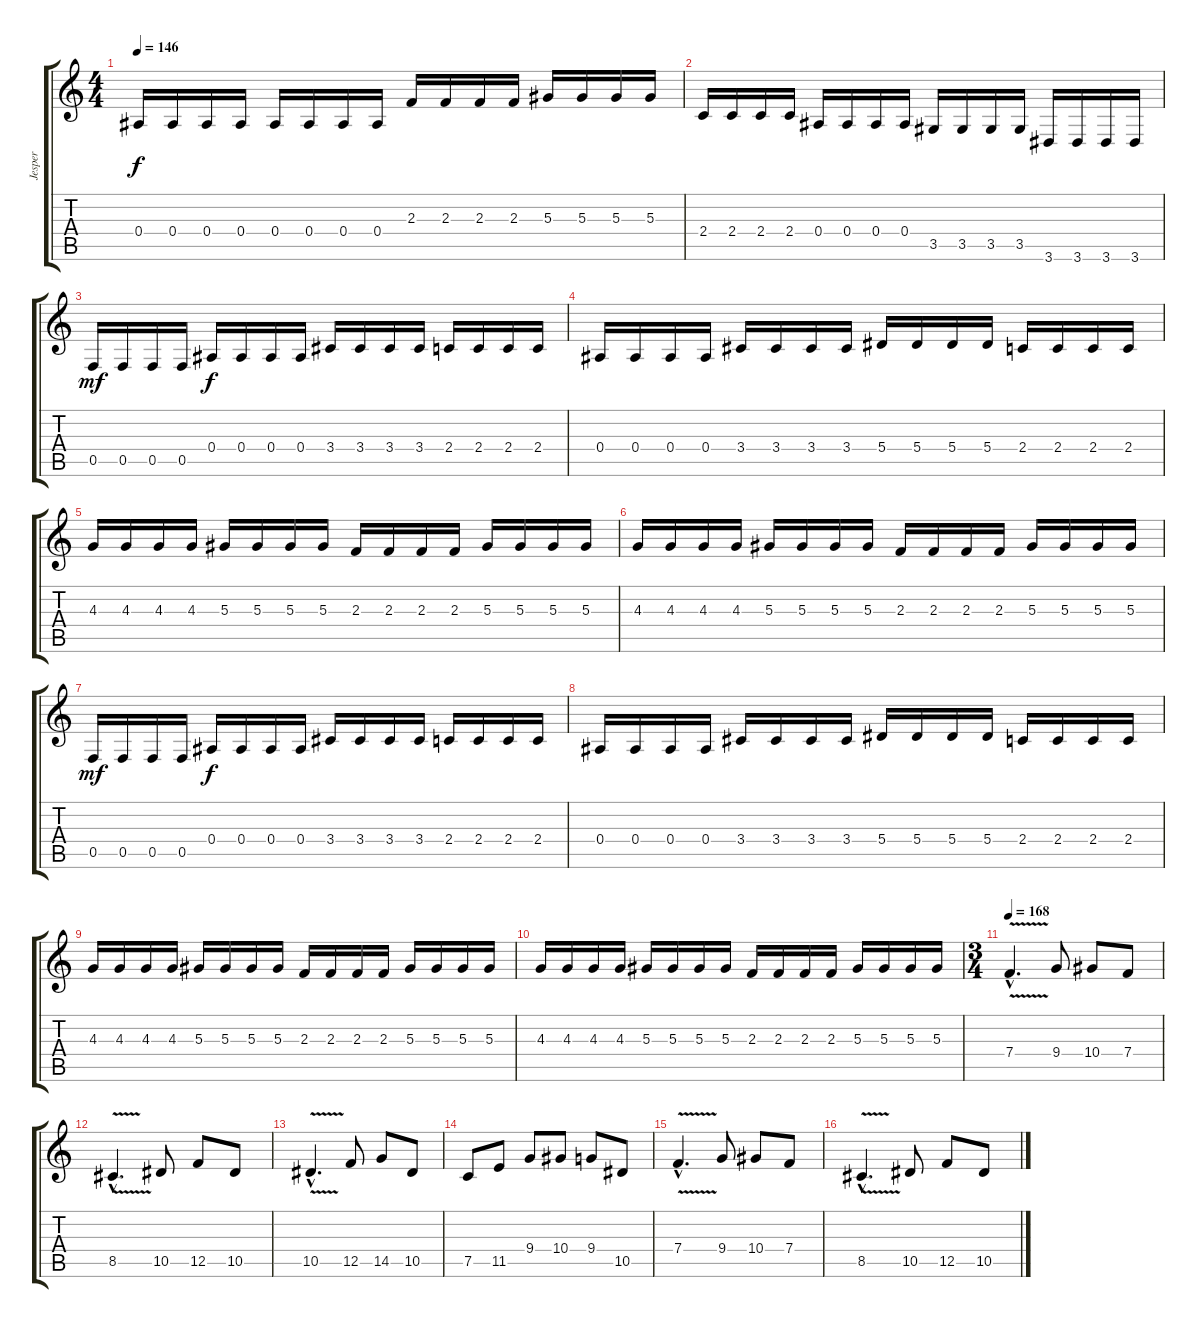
\track ("Jesper" "Jesper") {instrument distortionguitar}
\staff {score tabs}
\tuning (C4 G3 Eb3 Bb2 F2 C2) {hide}
\ts (4 4)
\tempo 146
\clef g2
\ks c
0.4.16{dy f} 0.4.16 0.4.16 0.4.16 0.4.16 0.4.16 0.4.16 0.4.16 2.3.16 2.3.16 2.3.16 2.3.16 5.3.16 5.3.16 5.3.16 5.3.16 |
2.4.16 2.4.16 2.4.16 2.4.16 0.4.16 0.4.16 0.4.16 0.4.16 3.5.16 3.5.16 3.5.16 3.5.16 3.6.16 3.6.16 3.6.16 3.6.16 |
0.5.16{dy mf} 0.5.16 0.5.16 0.5.16 0.4.16{dy f} 0.4.16 0.4.16 0.4.16 3.4.16 3.4.16 3.4.16 3.4.16 2.4.16 2.4.16 2.4.16 2.4.16 |
0.4.16 0.4.16 0.4.16 0.4.16 3.4.16 3.4.16 3.4.16 3.4.16 5.4.16 5.4.16 5.4.16 5.4.16 2.4.16 2.4.16 2.4.16 2.4.16 |
4.3.16 4.3.16 4.3.16 4.3.16 5.3.16 5.3.16 5.3.16 5.3.16 2.3.16 2.3.16 2.3.16 2.3.16 5.3.16 5.3.16 5.3.16 5.3.16 |
4.3.16 4.3.16 4.3.16 4.3.16 5.3.16 5.3.16 5.3.16 5.3.16 2.3.16 2.3.16 2.3.16 2.3.16 5.3.16 5.3.16 5.3.16 5.3.16 |
0.5.16{dy mf} 0.5.16 0.5.16 0.5.16 0.4.16{dy f} 0.4.16 0.4.16 0.4.16 3.4.16 3.4.16 3.4.16 3.4.16 2.4.16 2.4.16 2.4.16 2.4.16 |
0.4.16 0.4.16 0.4.16 0.4.16 3.4.16 3.4.16 3.4.16 3.4.16 5.4.16 5.4.16 5.4.16 5.4.16 2.4.16 2.4.16 2.4.16 2.4.16 |
4.3.16 4.3.16 4.3.16 4.3.16 5.3.16 5.3.16 5.3.16 5.3.16 2.3.16 2.3.16 2.3.16 2.3.16 5.3.16 5.3.16 5.3.16 5.3.16 |
4.3.16 4.3.16 4.3.16 4.3.16 5.3.16 5.3.16 5.3.16 5.3.16 2.3.16 2.3.16 2.3.16 2.3.16 5.3.16 5.3.16 5.3.16 5.3.16 |
\ts (3 4)
\tempo 168
7.4{v hac}.4{d} 9.4.8 10.4.8 7.4.8 |
8.5{v hac}.4{d} 10.5.8 12.5.8 10.5.8 |
10.5{v hac}.4{d} 12.5.8 14.5.8 10.5.8 |
7.5.8 11.5.8 9.4.8 10.4.8 9.4.8 10.5.8 |
7.4{v hac}.4{d} 9.4.8 10.4.8 7.4.8 |
8.5{v hac}.4{d} 10.5.8 12.5.8 10.5.8
